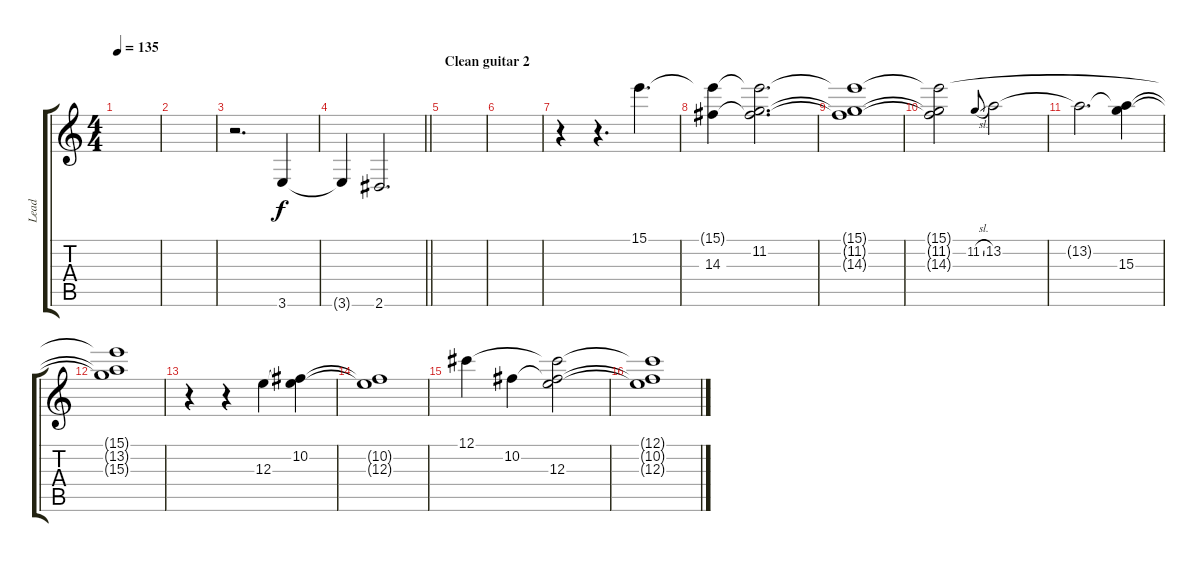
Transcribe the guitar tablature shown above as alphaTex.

\track ("Lead" "Lead") {instrument overdrivenguitar}
\staff {score tabs}
\tuning (Db4 Ab3 E3 B2 Gb2 Db2) {hide}
\ts (4 4)
\tempo 135
\clef g2
\ks c
|
|
r.2{d} 3.6.4 |
\barLineRight lightlight
3.6{t}.4 2.6.2{d} |
\section ("" "Clean guitar 2")
|
|
r.4 r.4{d} 15.1.4{d} |
(15.1{t} 14.3).4 (15.1{t} 11.2 14.3{t}).2{d} |
(15.1{t} 11.2{t} 14.3{t}).1 |
(15.1{t} 11.2{t} 14.3{t}).2 11.2{sl}.8{gr onbeat} 13.2.2 |
13.2{t}.2{d} (13.2{t} 15.3).4 |
(15.1{t} 13.2{t} 15.3{t}).1 |
r.4 r.4 12.3.4 (10.2 12.3{t}).4 |
(10.2{t} 12.3{t}).1 |
12.1.4 10.2.4 (12.1{t} 10.2{t} 12.3).2 |
(12.1{t} 10.2{t} 12.3{t}).1
